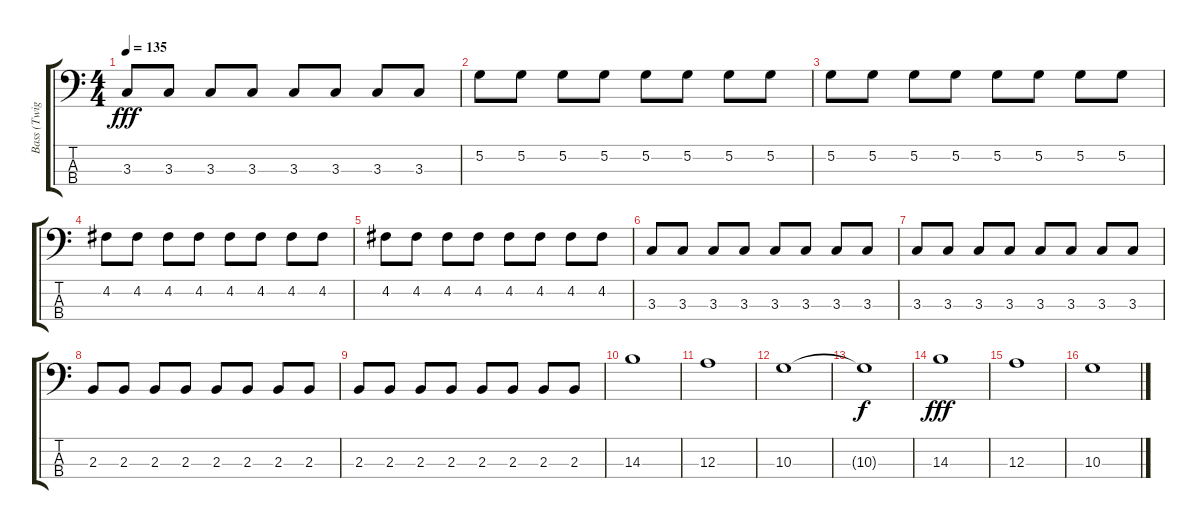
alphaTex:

\track ("Bass (Twiggy Ramirez)" "Bass (Twig") {instrument electricbassfinger}
\staff {score tabs}
\tuning (G2 D2 A1 E1) {hide}
\ts (4 4)
\tempo 135
\clef f4
\ks c
3.3.8{dy fff} 3.3.8 3.3.8 3.3.8 3.3.8 3.3.8 3.3.8 3.3.8 |
5.2.8{volume 15 instrument electricbassfinger} 5.2.8 5.2.8 5.2.8 5.2.8 5.2.8 5.2.8 5.2.8 |
5.2.8 5.2.8 5.2.8 5.2.8 5.2.8 5.2.8 5.2.8 5.2.8 |
4.2.8 4.2.8 4.2.8 4.2.8 4.2.8 4.2.8 4.2.8 4.2.8 |
4.2.8 4.2.8 4.2.8 4.2.8 4.2.8 4.2.8 4.2.8 4.2.8 |
3.3.8 3.3.8 3.3.8 3.3.8 3.3.8 3.3.8 3.3.8 3.3.8 |
3.3.8 3.3.8 3.3.8 3.3.8 3.3.8 3.3.8 3.3.8 3.3.8 |
2.3.8 2.3.8 2.3.8 2.3.8 2.3.8 2.3.8 2.3.8 2.3.8 |
2.3.8 2.3.8 2.3.8 2.3.8 2.3.8 2.3.8 2.3.8 2.3.8 |
14.3.1{volume 5} |
12.3.1 |
10.3.1 |
10.3{t}.1{dy f} |
14.3.1{dy fff volume 5} |
12.3.1 |
10.3.1
